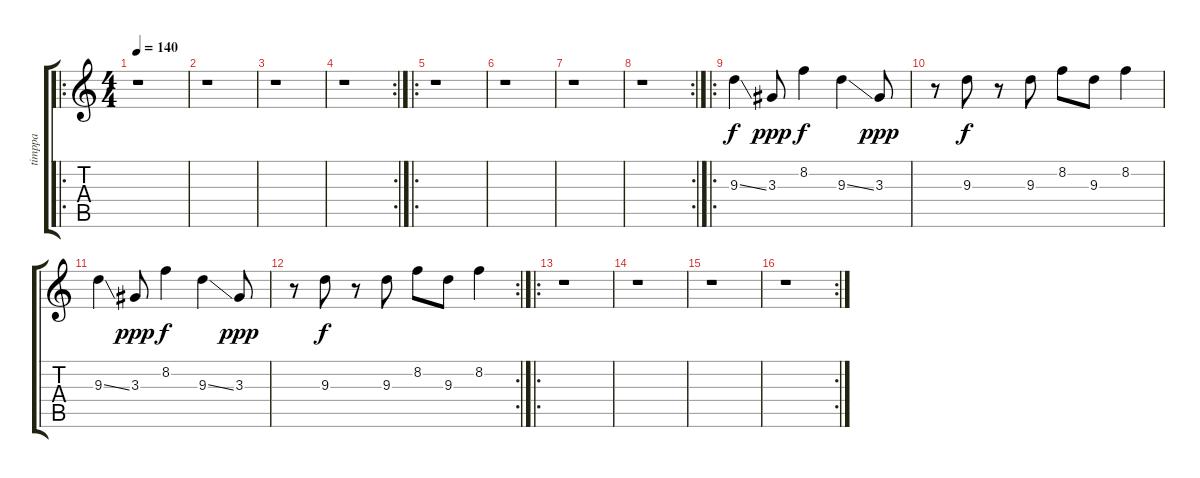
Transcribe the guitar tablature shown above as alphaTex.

\track ("timppa" "timppa") {instrument overdrivenguitar}
\staff {score tabs}
\tuning (D4 A3 F3 C3 G2 D2) {hide}
\ro
\ts (4 4)
\tempo 140
\clef g2
\ks c
r.1{dy f} |
r.1 |
r.1 |
\rc 2
r.1 |
\ro
r.1 |
r.1 |
r.1 |
\rc 2
r.1 |
\ro
9.3{ss}.4{volume 13} 3.3.8{dy ppp} 8.2.4{dy f} 9.3{ss}.4 3.3.8{dy ppp} |
r.8 9.3.8{dy f} r.8 9.3.8 8.2.8 9.3.8 8.2.4 |
9.3{ss}.4{volume 13} 3.3.8{dy ppp} 8.2.4{dy f} 9.3{ss}.4 3.3.8{dy ppp} |
\rc 2
r.8 9.3.8{dy f} r.8 9.3.8 8.2.8 9.3.8 8.2.4 |
\ro
r.1 |
r.1 |
r.1 |
\rc 2
r.1
